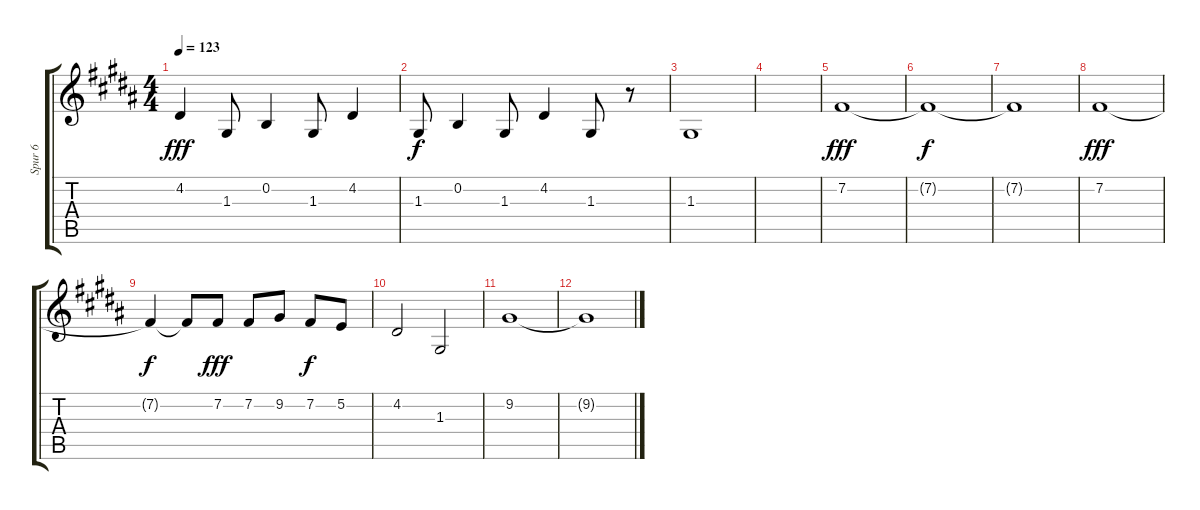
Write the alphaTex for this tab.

\track ("Spur 6" "Spur 6") {instrument trombone}
\staff {score tabs}
\tuning (E4 B3 G3 D3 A2 E2) {hide}
\ts (4 4)
\tempo 123
\clef g2
\ks b
4.2.4{dy fff} 1.3.8 0.2.4 1.3.8 4.2.4 |
1.3.8{dy f} 0.2.4 1.3.8 4.2.4 1.3.8 r.8 |
1.3.1 |
|
7.2.1{dy fff} |
7.2{t}.1{dy f} |
7.2{t}.1 |
7.2.1{dy fff} |
7.2{t}.4{dy f} 7.2{t}.8 7.2.8{dy fff} 7.2.8 9.2.8 7.2.8{dy f} 5.2.8 |
4.2.2 1.3.2 |
9.2.1 |
9.2{t}.1
